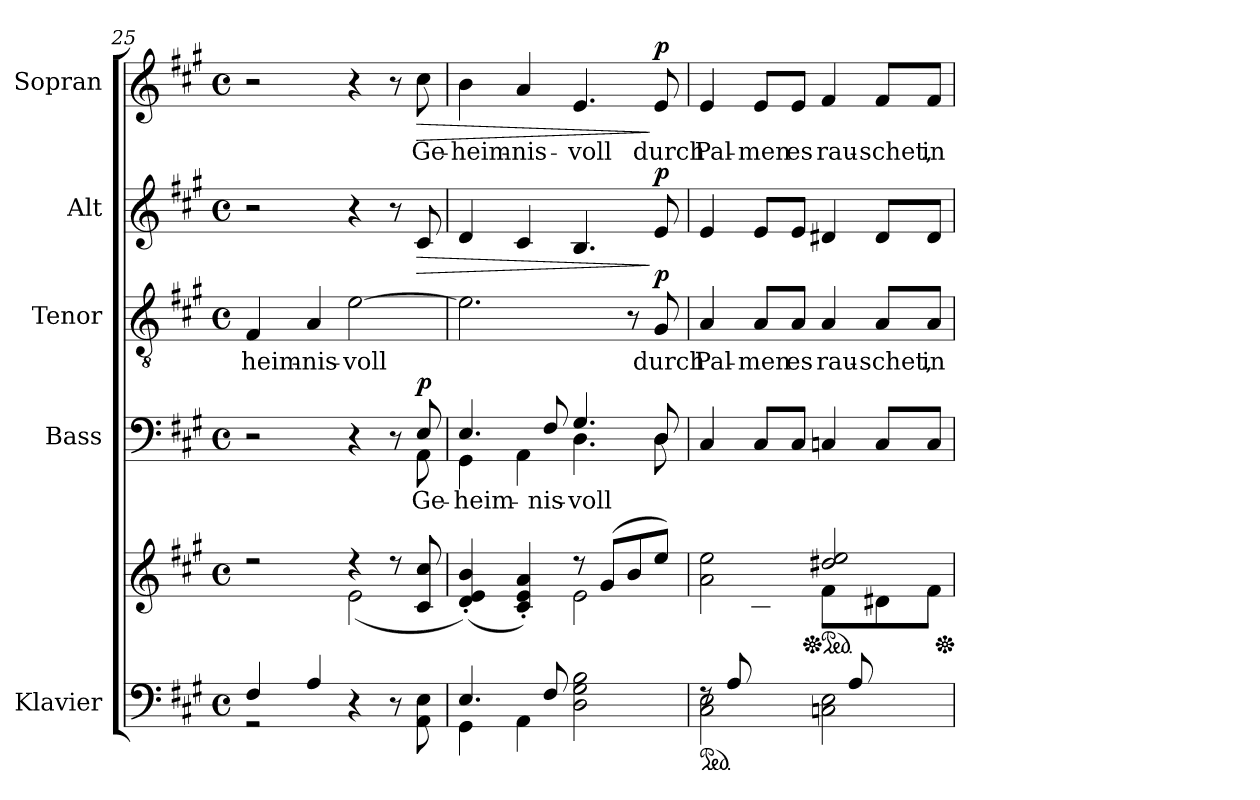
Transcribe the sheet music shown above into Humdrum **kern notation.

**kern	**kern	**kern	**text	**dynam	**kern	**text	**dynam	**kern	**dynam	**kern	**text	**dynam
*part5	*part5	*part4	*part4	*part4	*part3	*part3	*part3	*part2	*part2	*part1	*part1	*part1
*staff6	*staff5	*staff4	*staff4	*staff4	*staff3	*staff3	*staff3	*staff2	*staff2	*staff1	*staff1	*staff1
*I"Klavier	*	*I"Bass	*	*	*I"Tenor	*	*	*I"Alt	*	*I"Sopran	*	*
*	*	*I'B	*	*	*I'T	*	*	*I'A	*	*I'S	*	*
*clefF4	*clefG2	*clefF4	*	*	*clefGv2	*	*	*clefG2	*	*clefG2	*	*
*k[f#c#g#]	*k[f#c#g#]	*k[f#c#g#]	*	*	*k[f#c#g#]	*	*	*k[f#c#g#]	*	*k[f#c#g#]	*	*
*M4/4	*M4/4	*M4/4	*	*	*M4/4	*	*	*M4/4	*	*M4/4	*	*
*met(c)	*met(c)	*met(c)	*	*	*met(c)	*	*	*met(c)	*	*met(c)	*	*
=25	=25	=25	=25	=25	=25	=25	=25	=25	=25	=25	=25	=25
*^	*^	*^	*	*	*	*	*	*	*	*	*	*
!	!	!	!	!	!	!	!	!	!LO:LY:b	!	!	!	!	!	!
(4F#/	2r	2rdd	2ryy	2r	2ryy	.	.	4F#/	-heim-	.	2r	.	2r	.	.
!	!	!	!	!	!	!	!	!	!LO:LY:b	!	!	!	!	!	!
4A/	.	.	.	.	.	.	.	4A/	-nis-	.	.	.	.	.	.
!	!	!	!	!	!	!	!	!	!LO:LY:b	!	!	!	!	!	!
2ryy	4r	4rdd	(>2e\)	4r	4ryy	.	.	[2e\	-voll	.	4r	.	4r	.	.
.	8r	8rdd	.	8r	8ryy	.	.	.	.	.	8r	.	8r	.	.
!	!	!	!	!	!	!LO:LY:b	!LO:DY:a	!	!	!	!	!LO:HP:b	!	!LO:LY:b	!LO:HP:b
.	8AA\ 8E\	8c#/ 8cc#/	.	8E/	8AA\	Ge-	p	.	.	.	8c#/	>	8cc#\	Ge-	>
=26	=26	=26	=26	=26	=26	=26	=26	=26	=26	=26	=26	=26	=26	=26	=26
!	!	!	!	!	!	!LO:LY:b	!	!	!	!	!	!	!	!LO:LY:b	!
4.E/	4GG#\	(4d/' 4e/' 4b/')	2ryy	4.E/	4GG#\	-heim-	.	2.e\]	.	.	4d/	.	4b\	-heim-	.
!	!	!	!	!	!	!	!	!	!	!	!	!	!	!LO:LY:b	!
.	4AA\	4c#/' 4e/' 4a/')	.	.	4AA\	.	.	.	.	.	4c#/	.	4a/	-nis-	.
!	!	!	!	!	!	!LO:LY:b	!	!	!	!	!	!	!	!	!
8F#/	.	.	.	8F#/	.	-nis-	.	.	.	.	.	.	.	.	.
!	!	!	!	!	!	!LO:LY:b	!	!	!	!	!	!	!	!LO:LY:b	!
2D\ 2G#\ 2B\	2ryy	8r	2e\	4.G#/	4.D\	-voll	.	.	.	.	4.B/	.	4.e/	-voll	.
.	.	(8g#/L	.	.	.	.	.	.	.	.	.	.	.	.	.
.	.	8b/	.	.	.	.	.	8r	.	.	.	.	.	.	.
!	!	!	!	!	!	!	!	!	!LO:LY:b	!LO:DY:a	!	!LO:DY:n=1:a	!	!LO:LY:b	!LO:DY:n=1:a
.	.	8ee/J)	.	8D/	8D\	.	.	8G#/	durch	p	8e/	] p	8e/	durch	] p
*	*	*	*	*v	*v	*	*	*	*	*	*	*	*	*	*
=27	=27	=27	=27	=27	=27	=27	=27	=27	=27	=27	=27	=27	=27	=27
*ped	*	*	*	*	*	*	*	*	*	*	*	*	*	*
*	*	*	*	*^	*	*	*	*	*	*	*	*	*	*
!	!	!	!	!	!	!	!	!	!LO:LY:b	!	!	!	!	!LO:LY:b	!
*	*	*	*	*v	*v	*	*	*	*	*	*	*	*	*	*
8rF	2C#\ 2E\	2a\ 2ee\	4ryy	4C#/	.	.	4A/	Pal-	.	4e/	.	4e/	Pal-	.
8A/L	.	.	.	.	.	.	.	.	.	.	.	.	.	.
!	!	!	!	!	!	!	!	!LO:LY:b	!	!	!	!	!LO:LY:b	!
4.ryy	.	.	8c#\	8C#/L	.	.	8A/L	-men	.	8e/L	.	8e/L	-men	.
!	!	!	!	!	!	!	!	!LO:LY:b	!	!	!	!	!LO:LY:b	!
.	.	.	8e\J	8C#/J	.	.	8A/J	es	.	8e/J	.	8e/J	es	.
*	*	*Xped	*	*	*	*	*	*	*	*	*	*	*	*
*	*	*ped	*	*	*	*	*	*	*	*	*	*	*	*
!	!	!	!	!	!	!	!	!LO:LY:b	!	!	!	!	!LO:LY:b	!
.	2Cn\ 2E\	2dd#X/ 2ee/	8f#\L	4Cn/	.	.	4A/	rau-	.	4d#X/	.	4f#/	rau-	.
(8A/	.	.	8ryy	.	.	.	.	.	.	.	.	.	.	.
!	!	!	!	!	!	!	!	!LO:LY:b	!	!	!	!	!LO:LY:b	!
4ryy	.	.	8d#X\	8C/L	.	.	8A/L	-schet,	.	8d#/L	.	8f#/L	-schet,	.
!	!	!	!	!	!	!	!	!LO:LY:b	!	!	!	!	!LO:LY:b	!
.	.	.	8f#\J)	8C/J	.	.	8A/J	in	.	8d#/J	.	8f#/J	in	.
*v	*v	*	*	*	*	*	*	*	*	*	*	*	*	*
*	*Xped	*	*	*	*	*	*	*	*	*	*	*	*
*	*v	*v	*	*	*	*	*	*	*	*	*	*	*
=	=	=	=	=	=	=	=	=	=	=	=	=
*-	*-	*-	*-	*-	*-	*-	*-	*-	*-	*-	*-	*-
